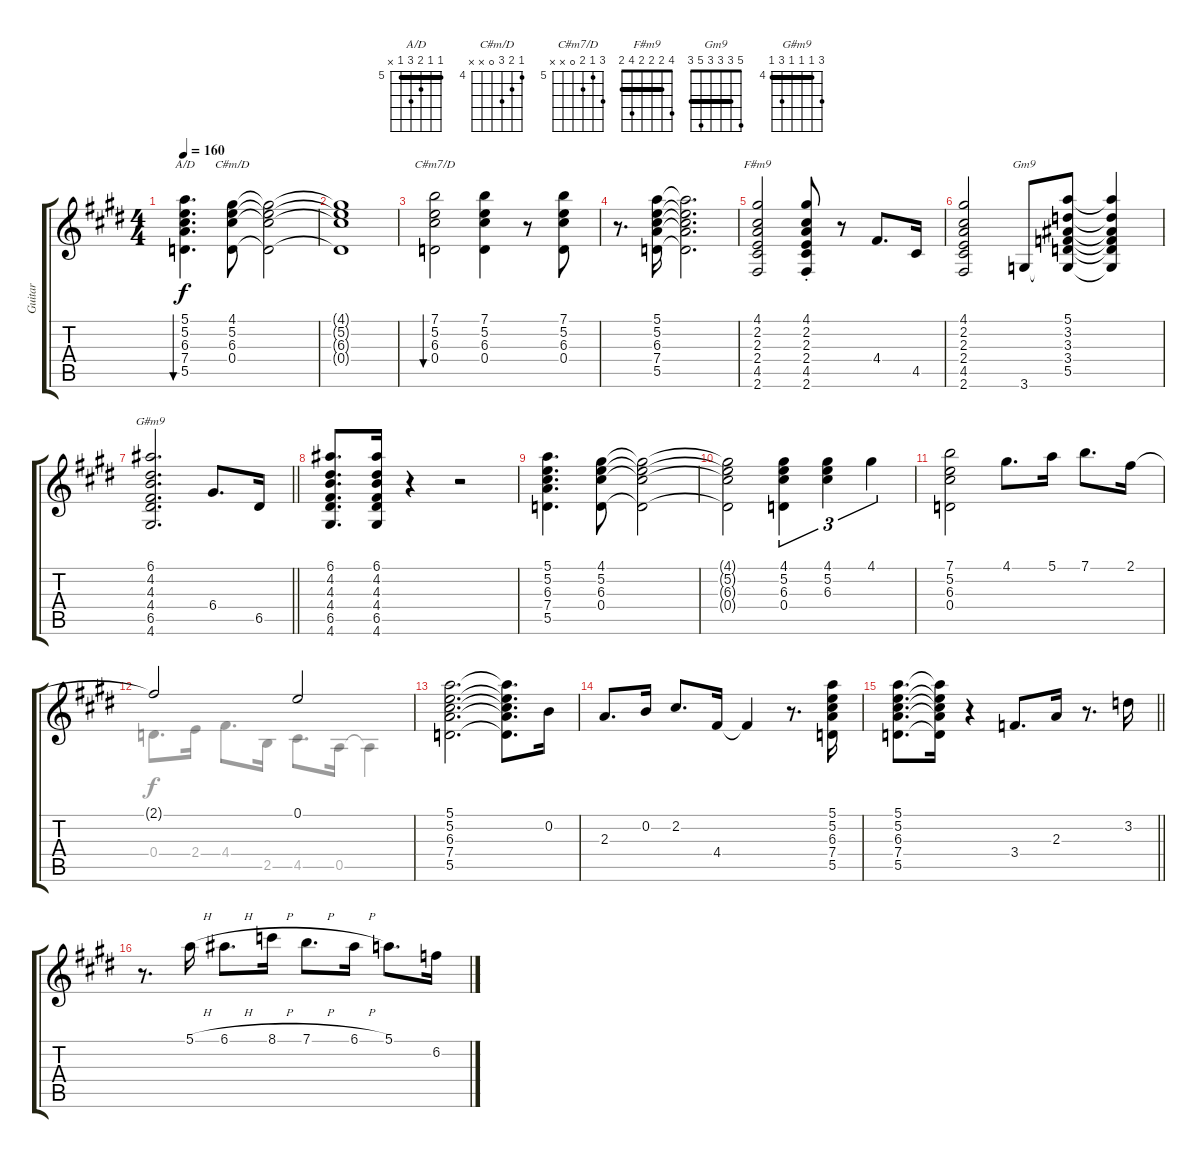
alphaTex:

\track ("Guitar" "Guitar") {instrument acousticguitarsteel}
\staff {score tabs}
\tuning (E4 B3 G3 D3 A2 E2) {hide}
\chord ("A/D" 5 5 6 7 5 x) {firstfret 5 barre 5}
\chord ("C#m/D" 4 5 6 0 x x) {firstfret 4}
\chord ("C#m7/D" 7 5 6 0 x x) {firstfret 5}
\chord ("F#m9" 4 2 2 2 4 2) {barre 2}
\chord ("Gm9" 5 3 3 3 5 3) {barre 3}
\chord ("G#m9" 6 4 4 4 6 4) {firstfret 4 barre 4}
\voice
\ts (4 4)
\tempo 160
\clef g2
\ks e
(5.1 5.2 6.3 7.4 5.5).4{d bu 120 ch "A/D" dy f} (4.1 5.2 6.3 0.4).8{ch "C#m/D"} (4.1{t} 5.2{t} 6.3{t} 0.4{t}).2 |
(4.1{t} 5.2{t} 6.3{t} 0.4{t}).1 |
(7.1 5.2 6.3 0.4).2{bu 120 ch "C#m7/D"} (7.1 5.2 6.3 0.4).4 r.8 (7.1 5.2 6.3 0.4).8 |
r.8{d} (5.1 5.2 6.3 7.4 5.5).16 (5.1{t} 5.2{t} 6.3{t} 7.4{t} 5.5{t}).2{d} |
(4.1 2.2 2.3 2.4 4.5 2.6).2{ch "F#m9"} (4.1{st} 2.2{st} 2.3{st} 2.4{st} 4.5{st} 2.6{st}).8 r.8 4.4.8{d} 4.5.16 |
(4.1 2.2 2.3 2.4 4.5 2.6).2 3.6.8{ch "Gm9"} (5.1 3.2 3.3 3.4 5.5 3.6{t}).8 (5.1{t} 3.2{t} 3.3{t} 3.4{t} 5.5{t} 3.6{t}).4 |
\barLineRight lightlight
(6.1 4.2 4.3 4.4 6.5 4.6).2{d ch "G#m9"} 6.4.8{d} 6.5.16 |
(6.1 4.2 4.3 4.4 6.5 4.6).8{d} (6.1 4.2 4.3 4.4 6.5 4.6).16 r.4 r.2 |
(5.1 5.2 6.3 7.4 5.5).4{d} (4.1 5.2 6.3 0.4).8 (4.1{t} 5.2{t} 6.3{t} 0.4{t}).2 |
(4.1{t} 5.2{t} 6.3{t} 0.4{t}).2 (4.1 5.2 6.3 0.4).4{tu (3 2)} (4.1 5.2 6.3).4{tu (3 2)} 4.1.4{tu (3 2)} |
(7.1 5.2 6.3 0.4).2 4.1.8{d} 5.1.16 7.1.8{d} 2.1.16 |
2.1{t}.2 0.1.2 |
(5.1 5.2 6.3 7.4 5.5).2{d} (5.1{t} 5.2{t} 6.3{t} 7.4{t} 5.5{t}).8{d} 0.2.16 |
2.3.8{d} 0.2.16 2.2.8{d} 4.4.16 4.4{t}.4 r.8{d} (5.1 5.2 6.3 7.4 5.5).16 |
\barLineRight lightlight
(5.1 5.2 6.3 7.4 5.5).8{d} (5.1{t} 5.2{t} 6.3{t} 7.4{t} 5.5{t}).16 r.4 3.4.8{d} 2.3.16 r.8{d} 3.2.16 |
r.8{d} 5.1{h}.16 6.1{h}.8{d} 8.1{h}.16 7.1{h}.8{d} 6.1{h}.16 5.1.8{d} 6.2.16
\voice
\clef g2
\ottava regular
\simile none
\ks e
|
|
|
|
|
|
\barLineRight lightlight
|
|
|
|
|
0.4.8{d} 2.4.16 4.4.8{d} 2.5.16 4.5.8{d} 0.5.16 0.5{t}.4 |
|
|
\barLineRight lightlight
|
